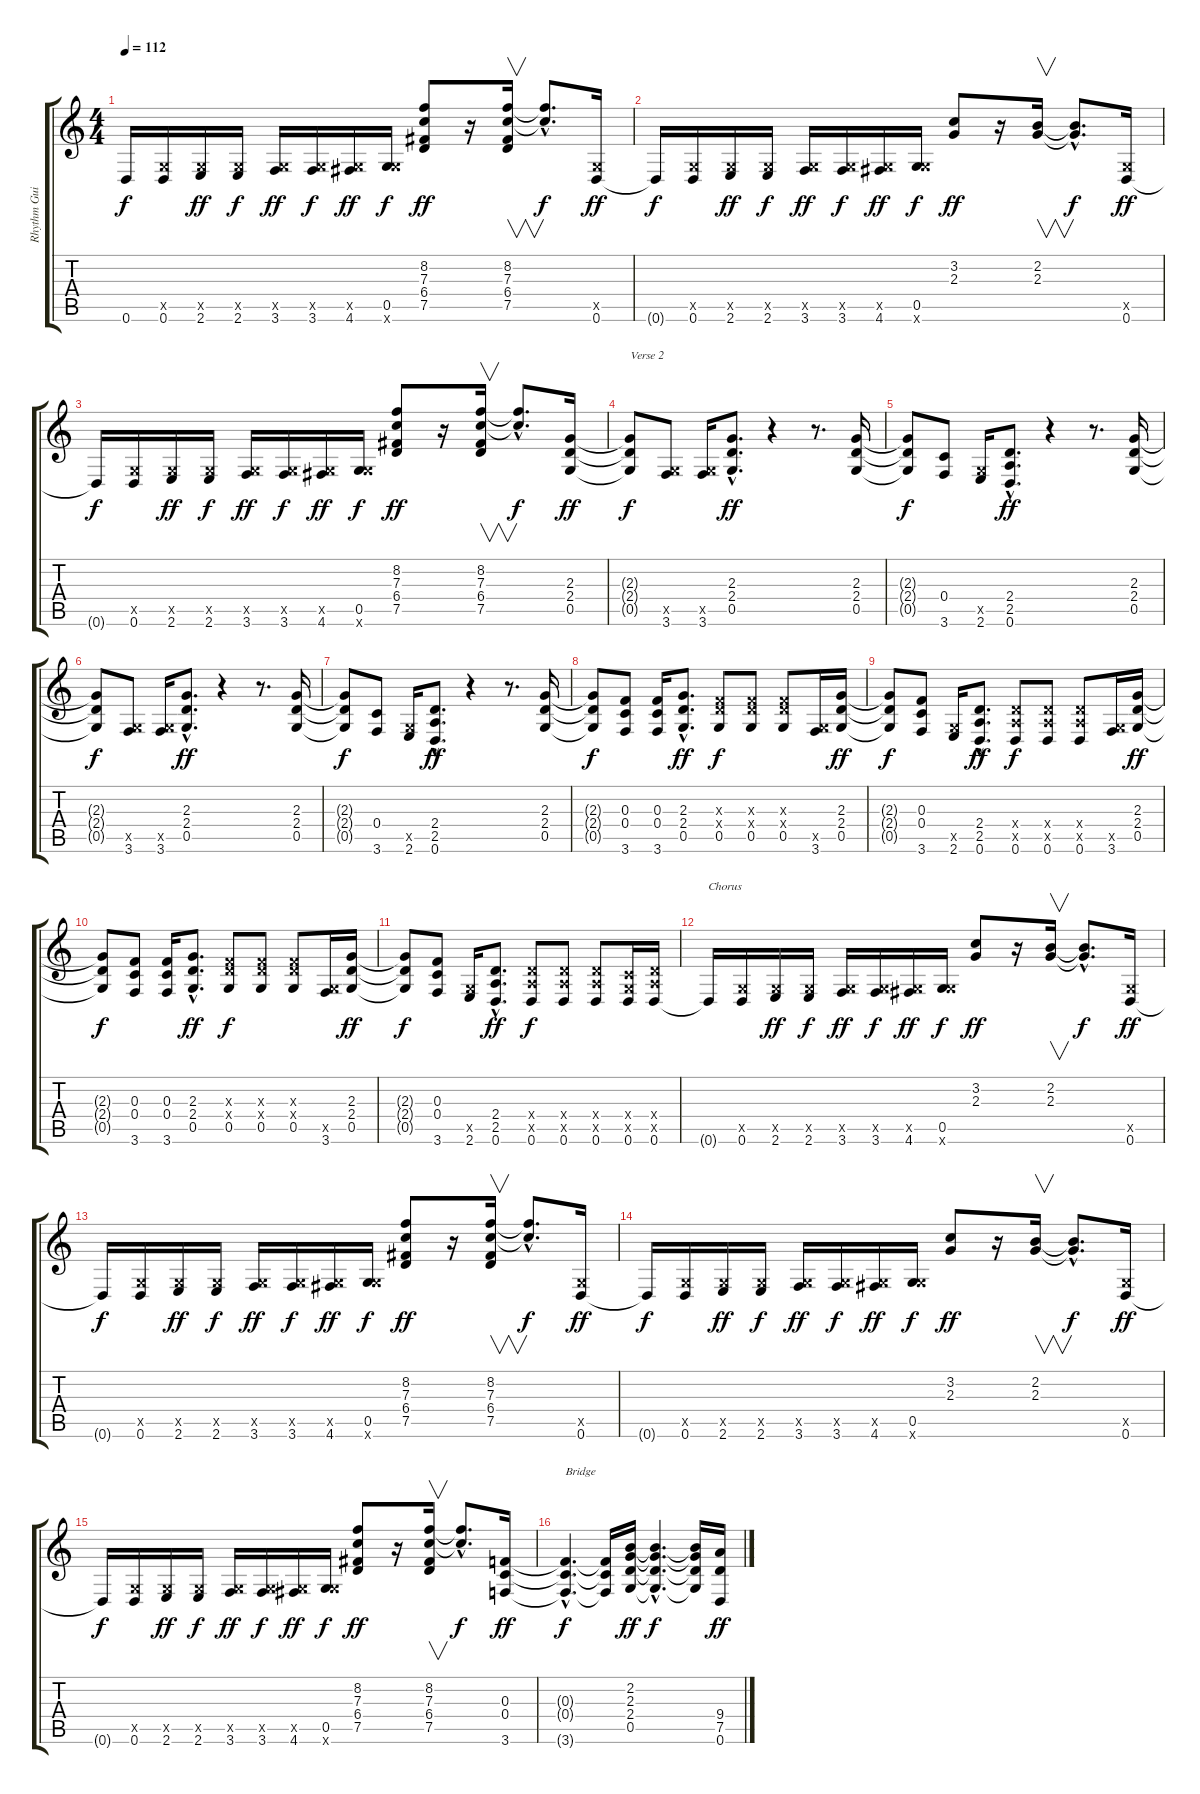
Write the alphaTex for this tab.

\track ("Rhythm Guitar 1" "Rhythm Gui") {instrument distortionguitar}
\staff {score tabs}
\tuning (D4 A3 F3 C3 G2 D2) {hide}
\ts (4 4)
\tempo 112
\clef g2
\ks c
0.6{t}.16{dy f} (0.5{x} 0.6).16 (0.5{x} 2.6).16{dy ff} (0.5{x} 2.6).16{dy f} (0.5{x} 3.6).16{dy ff} (0.5{x} 3.6).16{dy f} (0.5{x} 4.6).16{dy ff} (0.5 5.6{x}).16{dy f} (8.2 7.3 6.4 7.5).8{dy ff} r.16 (8.2 7.3 6.4 7.5).16{v} (8.2{hac t} 7.3{hac t}).8{d dy f} (0.5{x} 0.6).16{dy ff} |
0.6{t}.16{dy f} (0.5{x} 0.6).16 (0.5{x} 2.6).16{dy ff} (0.5{x} 2.6).16{dy f} (0.5{x} 3.6).16{dy ff} (0.5{x} 3.6).16{dy f} (0.5{x} 4.6).16{dy ff} (0.5 5.6{x}).16{dy f} (3.2 2.3).8{dy ff} r.16 (2.2 2.3).16{v} (2.2{hac t} 2.3{hac t}).8{d dy f} (0.5{x} 0.6).16{dy ff} |
0.6{t}.16{dy f} (0.5{x} 0.6).16 (0.5{x} 2.6).16{dy ff} (0.5{x} 2.6).16{dy f} (0.5{x} 3.6).16{dy ff} (0.5{x} 3.6).16{dy f} (0.5{x} 4.6).16{dy ff} (0.5 5.6{x}).16{dy f} (8.2 7.3 6.4 7.5).8{dy ff} r.16 (8.2 7.3 6.4 7.5).16{v} (8.2{hac t} 7.3{hac t}).8{d dy f} (2.3 2.4 0.5).16{dy ff} |
(2.3{t} 2.4{t} 0.5{t}).8{txt "Verse 2" dy f} (0.5{x} 3.6).8 (0.5{x} 3.6).16 (2.3{hac} 2.4{hac} 0.5{hac}).8{d dy ff} r.4 r.8{d} (2.3 2.4 0.5).16 |
(2.3{t} 2.4{t} 0.5{t}).8{dy f} (0.4 3.6).8 (0.5{x} 2.6).16 (2.4{hac} 2.5{hac} 0.6{hac}).8{d dy ff} r.4 r.8{d} (2.3 2.4 0.5).16 |
(2.3{t} 2.4{t} 0.5{t}).8{dy f} (0.5{x} 3.6).8 (0.5{x} 3.6).16 (2.3{hac} 2.4{hac} 0.5{hac}).8{d dy ff} r.4 r.8{d} (2.3 2.4 0.5).16 |
(2.3{t} 2.4{t} 0.5{t}).8{dy f} (0.4 3.6).8 (0.5{x} 2.6).16 (2.4{hac} 2.5{hac} 0.6{hac}).8{d dy ff} r.4 r.8{d} (2.3 2.4 0.5).16 |
(2.3{t} 2.4{t} 0.5{t}).8{dy f} (0.3 0.4 3.6).8 (0.3 0.4 3.6).16 (2.3{hac} 2.4{hac} 0.5{hac}).8{d dy ff} (0.3{x} 2.4{x} 0.5).8{dy f} (0.3{x} 2.4{x} 0.5).8 (0.3{x} 2.4{x} 0.5).8 (0.5{x} 3.6).16 (2.3 2.4 0.5).16{dy ff} |
(2.3{t} 2.4{t} 0.5{t}).8{dy f} (0.3 0.4 3.6).8 (0.5{x} 2.6).16 (2.4{hac} 2.5{hac} 0.6{hac}).8{d dy ff} (2.4{x} 2.5{x} 0.6).8{dy f} (2.4{x} 2.5{x} 0.6).8 (2.4{x} 2.5{x} 0.6).8 (0.5{x} 3.6).16 (2.3 2.4 0.5).16{dy ff} |
(2.3{t} 2.4{t} 0.5{t}).8{dy f} (0.3 0.4 3.6).8 (0.3 0.4 3.6).16 (2.3{hac} 2.4{hac} 0.5{hac}).8{d dy ff} (0.3{x} 2.4{x} 0.5).8{dy f} (0.3{x} 2.4{x} 0.5).8 (0.3{x} 2.4{x} 0.5).8 (0.5{x} 3.6).16 (2.3 2.4 0.5).16{dy ff} |
(2.3{t} 2.4{t} 0.5{t}).8{dy f} (0.3 0.4 3.6).8 (0.5{x} 2.6).16 (2.4{hac} 2.5{hac} 0.6{hac}).8{d dy ff} (2.4{x} 2.5{x} 0.6).8{dy f} (2.4{x} 2.5{x} 0.6).8 (2.4{x} 2.5{x} 0.6).8 (0.4{x} 0.5{x} 0.6).16 (2.4{x} 2.5{x} 0.6).16 |
0.6{t}.16{txt "Chorus"} (0.5{x} 0.6).16 (0.5{x} 2.6).16{dy ff} (0.5{x} 2.6).16{dy f} (0.5{x} 3.6).16{dy ff} (0.5{x} 3.6).16{dy f} (0.5{x} 4.6).16{dy ff} (0.5 5.6{x}).16{dy f} (3.2 2.3).8{dy ff} r.16 (2.2 2.3).16{v} (2.2{hac t} 2.3{hac t}).8{d dy f} (0.5{x} 0.6).16{dy ff} |
0.6{t}.16{dy f} (0.5{x} 0.6).16 (0.5{x} 2.6).16{dy ff} (0.5{x} 2.6).16{dy f} (0.5{x} 3.6).16{dy ff} (0.5{x} 3.6).16{dy f} (0.5{x} 4.6).16{dy ff} (0.5 5.6{x}).16{dy f} (8.2 7.3 6.4 7.5).8{dy ff} r.16 (8.2 7.3 6.4 7.5).16{v} (8.2{hac t} 7.3{hac t}).8{d dy f} (0.5{x} 0.6).16{dy ff} |
0.6{t}.16{dy f} (0.5{x} 0.6).16 (0.5{x} 2.6).16{dy ff} (0.5{x} 2.6).16{dy f} (0.5{x} 3.6).16{dy ff} (0.5{x} 3.6).16{dy f} (0.5{x} 4.6).16{dy ff} (0.5 5.6{x}).16{dy f} (3.2 2.3).8{dy ff} r.16 (2.2 2.3).16{v} (2.2{hac t} 2.3{hac t}).8{d dy f} (0.5{x} 0.6).16{dy ff} |
0.6{t}.16{dy f} (0.5{x} 0.6).16 (0.5{x} 2.6).16{dy ff} (0.5{x} 2.6).16{dy f} (0.5{x} 3.6).16{dy ff} (0.5{x} 3.6).16{dy f} (0.5{x} 4.6).16{dy ff} (0.5 5.6{x}).16{dy f} (8.2 7.3 6.4 7.5).8{dy ff} r.16 (8.2 7.3 6.4 7.5).16{v} (8.2{hac t} 7.3{hac t}).8{d dy f} (0.3 0.4 3.6).16{dy ff} |
(0.3{hac t} 0.4{hac t} 3.6{hac t}).4{d txt "Bridge" dy f} (0.3{t} 0.4{t} 3.6{t}).16 (2.2 2.3 2.4 0.5).16{dy ff} (2.2{hac t} 2.3{hac t} 2.4{hac t} 0.5{hac t}).4{d dy f} (2.2{t} 2.3{t} 2.4{t} 0.5{t}).16 (9.4 7.5 0.6).16{dy ff}
